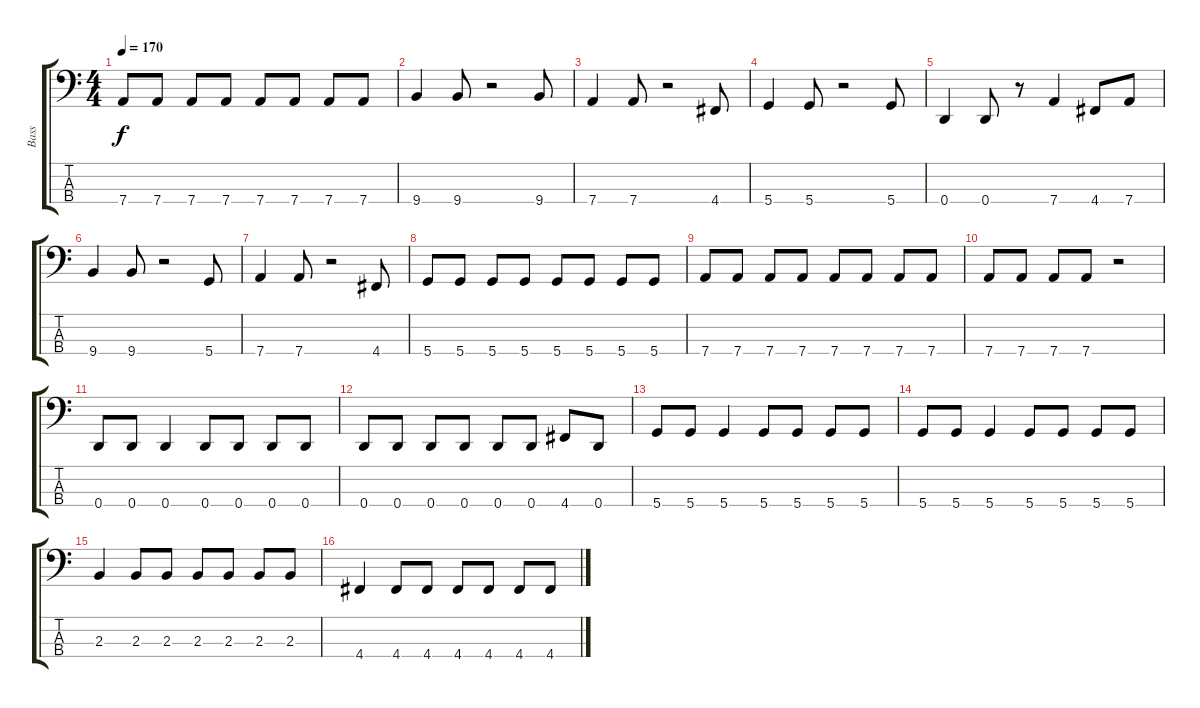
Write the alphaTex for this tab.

\track ("Bass" "Bass") {instrument electricbasspick}
\staff {score tabs}
\tuning (G2 D2 A1 D1) {hide}
\ts (4 4)
\tempo 170
\clef f4
\ks c
7.4.8{dy f} 7.4.8 7.4.8 7.4.8 7.4.8 7.4.8 7.4.8 7.4.8 |
9.4.4 9.4.8 r.2 9.4.8 |
7.4.4 7.4.8 r.2 4.4.8 |
5.4.4 5.4.8 r.2 5.4.8 |
0.4.4 0.4.8 r.8 7.4.4 4.4.8 7.4.8 |
9.4.4 9.4.8 r.2 5.4.8 |
7.4.4 7.4.8 r.2 4.4.8 |
5.4.8 5.4.8 5.4.8 5.4.8 5.4.8 5.4.8 5.4.8 5.4.8 |
7.4.8 7.4.8 7.4.8 7.4.8 7.4.8 7.4.8 7.4.8 7.4.8 |
7.4.8 7.4.8 7.4.8 7.4.8 r.2 |
0.4.8 0.4.8 0.4.4 0.4.8 0.4.8 0.4.8 0.4.8 |
0.4.8 0.4.8 0.4.8 0.4.8 0.4.8 0.4.8 4.4.8 0.4.8 |
5.4.8 5.4.8 5.4.4 5.4.8 5.4.8 5.4.8 5.4.8 |
5.4.8 5.4.8 5.4.4 5.4.8 5.4.8 5.4.8 5.4.8 |
2.3.4 2.3.8 2.3.8 2.3.8 2.3.8 2.3.8 2.3.8 |
4.4.4 4.4.8 4.4.8 4.4.8 4.4.8 4.4.8 4.4.8
